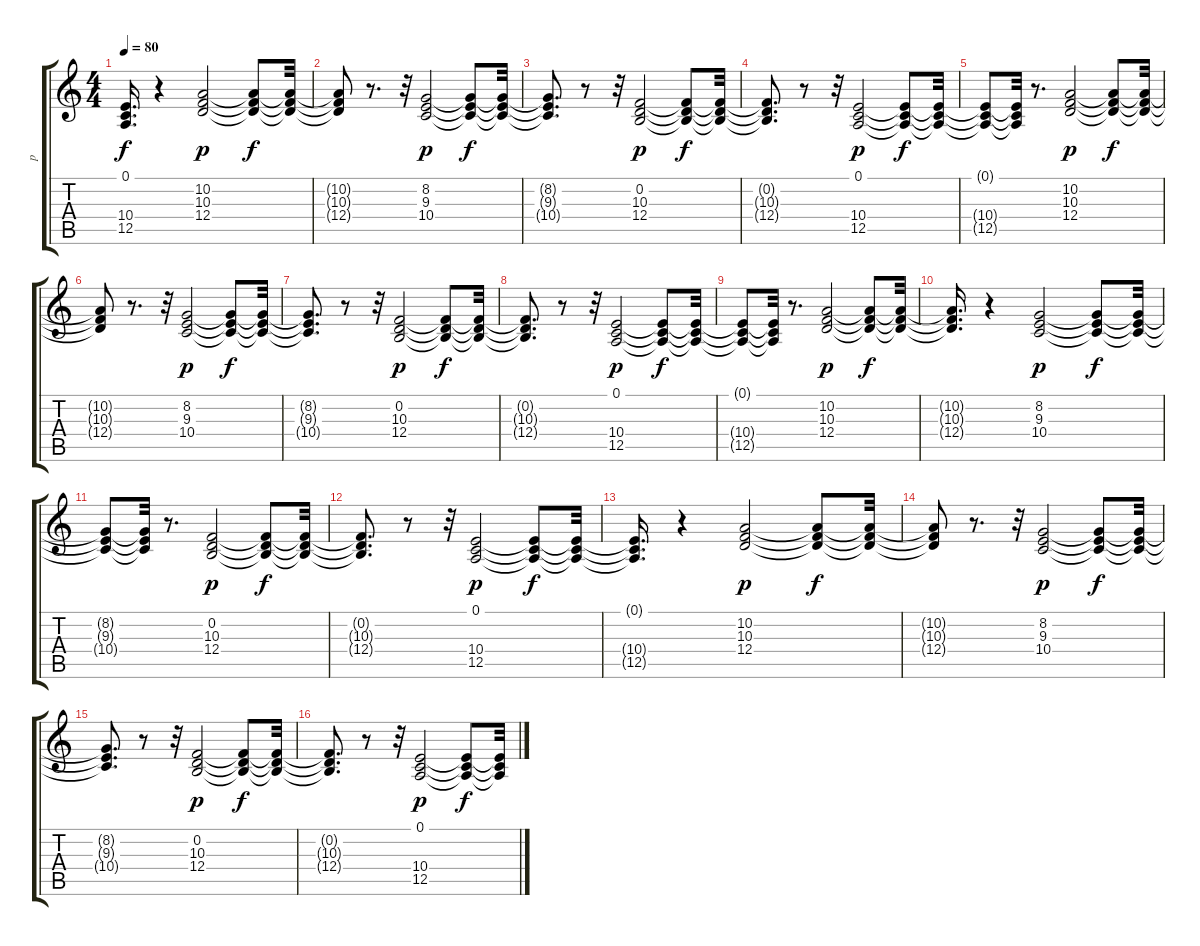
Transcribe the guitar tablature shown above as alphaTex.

\track ("p       " "p       ") {instrument pad6metallic}
\staff {score tabs}
\tuning (E4 B3 G3 D3 A2 E2) {hide}
\ts (4 4)
\tempo 80
\clef g2
\ks c
(0.1{t} 10.4{t} 12.5{t}).16{d dy f} r.4 (10.2 10.3 12.4).2{dy p} (10.2{t} 10.3{t} 12.4{t}).8{dy f} (10.2{t} 10.3{t} 12.4{t}).32 |
(10.2{t} 10.3{t} 12.4{t}).8 r.8{d} r.32 (8.2 9.3 10.4).2{dy p} (8.2{t} 9.3{t} 10.4{t}).8{dy f} (8.2{t} 9.3{t} 10.4{t}).32 |
(8.2{t} 9.3{t} 10.4{t}).8{d} r.8 r.32 (0.2 10.3 12.4).2{dy p} (0.2{t} 10.3{t} 12.4{t}).8{dy f} (0.2{t} 10.3{t} 12.4{t}).32 |
(0.2{t} 10.3{t} 12.4{t}).8{d} r.8 r.32 (0.1 10.4 12.5).2{dy p} (0.1{t} 10.4{t} 12.5{t}).8{dy f} (0.1{t} 10.4{t} 12.5{t}).32 |
(0.1{t} 10.4{t} 12.5{t}).8 (0.1{t} 10.4{t} 12.5{t}).32 r.8{d} (10.2 10.3 12.4).2{dy p} (10.2{t} 10.3{t} 12.4{t}).8{dy f} (10.2{t} 10.3{t} 12.4{t}).32 |
(10.2{t} 10.3{t} 12.4{t}).8 r.8{d} r.32 (8.2 9.3 10.4).2{dy p} (8.2{t} 9.3{t} 10.4{t}).8{dy f} (8.2{t} 9.3{t} 10.4{t}).32 |
(8.2{t} 9.3{t} 10.4{t}).8{d} r.8 r.32 (0.2 10.3 12.4).2{dy p} (0.2{t} 10.3{t} 12.4{t}).8{dy f} (0.2{t} 10.3{t} 12.4{t}).32 |
(0.2{t} 10.3{t} 12.4{t}).8{d} r.8 r.32 (0.1 10.4 12.5).2{dy p} (0.1{t} 10.4{t} 12.5{t}).8{dy f} (0.1{t} 10.4{t} 12.5{t}).32 |
(0.1{t} 10.4{t} 12.5{t}).8 (0.1{t} 10.4{t} 12.5{t}).32 r.8{d} (10.2 10.3 12.4).2{dy p} (10.2{t} 10.3{t} 12.4{t}).8{dy f} (10.2{t} 10.3{t} 12.4{t}).32 |
(10.2{t} 10.3{t} 12.4{t}).16{d} r.4 (8.2 9.3 10.4).2{dy p} (8.2{t} 9.3{t} 10.4{t}).8{dy f} (8.2{t} 9.3{t} 10.4{t}).32 |
(8.2{t} 9.3{t} 10.4{t}).8 (8.2{t} 9.3{t} 10.4{t}).32 r.8{d} (0.2 10.3 12.4).2{dy p} (0.2{t} 10.3{t} 12.4{t}).8{dy f} (0.2{t} 10.3{t} 12.4{t}).32 |
(0.2{t} 10.3{t} 12.4{t}).8{d} r.8 r.32 (0.1 10.4 12.5).2{dy p} (0.1{t} 10.4{t} 12.5{t}).8{dy f} (0.1{t} 10.4{t} 12.5{t}).32 |
(0.1{t} 10.4{t} 12.5{t}).16{d} r.4 (10.2 10.3 12.4).2{dy p} (10.2{t} 10.3{t} 12.4{t}).8{dy f} (10.2{t} 10.3{t} 12.4{t}).32 |
(10.2{t} 10.3{t} 12.4{t}).8 r.8{d} r.32 (8.2 9.3 10.4).2{dy p} (8.2{t} 9.3{t} 10.4{t}).8{dy f} (8.2{t} 9.3{t} 10.4{t}).32 |
(8.2{t} 9.3{t} 10.4{t}).8{d} r.8 r.32 (0.2 10.3 12.4).2{dy p} (0.2{t} 10.3{t} 12.4{t}).8{dy f} (0.2{t} 10.3{t} 12.4{t}).32 |
(0.2{t} 10.3{t} 12.4{t}).8{d} r.8 r.32 (0.1 10.4 12.5).2{dy p} (0.1{t} 10.4{t} 12.5{t}).8{dy f} (0.1{t} 10.4{t} 12.5{t}).32
